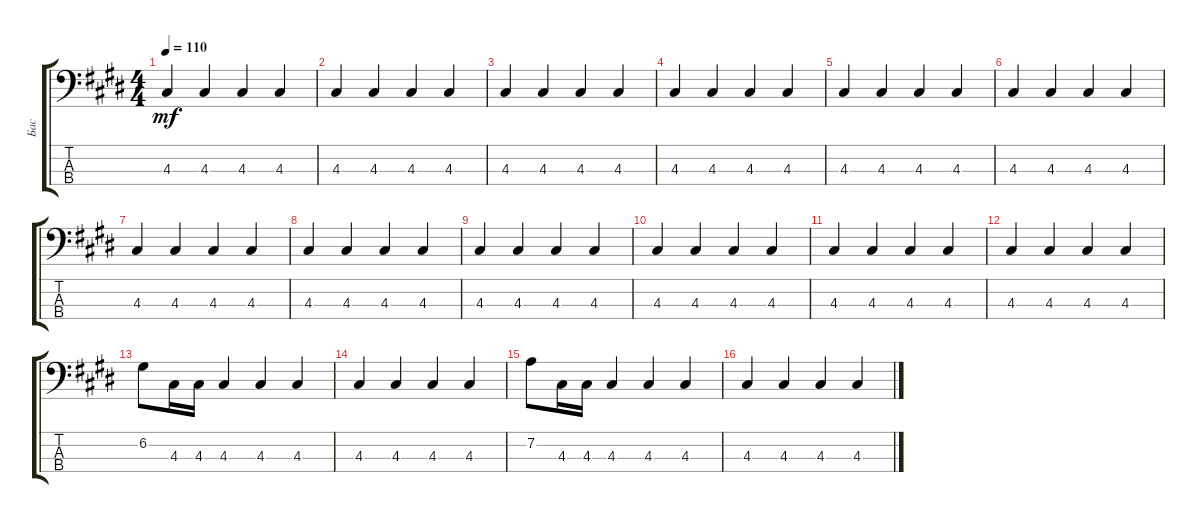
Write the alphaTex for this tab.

\track ("Бас" "Бас") {instrument electricbassfinger}
\staff {score tabs}
\tuning (G2 D2 A1 E1) {hide}
\ts (4 4)
\tempo 110
\clef f4
\ks c#minor
4.3.4{dy mf} 4.3.4 4.3.4 4.3.4 |
4.3.4 4.3.4 4.3.4 4.3.4 |
4.3.4 4.3.4 4.3.4 4.3.4 |
4.3.4 4.3.4 4.3.4 4.3.4 |
4.3.4 4.3.4 4.3.4 4.3.4 |
4.3.4 4.3.4 4.3.4 4.3.4 |
4.3.4 4.3.4 4.3.4 4.3.4 |
4.3.4 4.3.4 4.3.4 4.3.4 |
4.3.4 4.3.4 4.3.4 4.3.4 |
4.3.4 4.3.4 4.3.4 4.3.4 |
4.3.4 4.3.4 4.3.4 4.3.4 |
4.3.4 4.3.4 4.3.4 4.3.4 |
6.2.8 4.3.16 4.3.16 4.3.4 4.3.4 4.3.4 |
4.3.4 4.3.4 4.3.4 4.3.4 |
7.2.8 4.3.16 4.3.16 4.3.4 4.3.4 4.3.4 |
4.3.4 4.3.4 4.3.4 4.3.4
